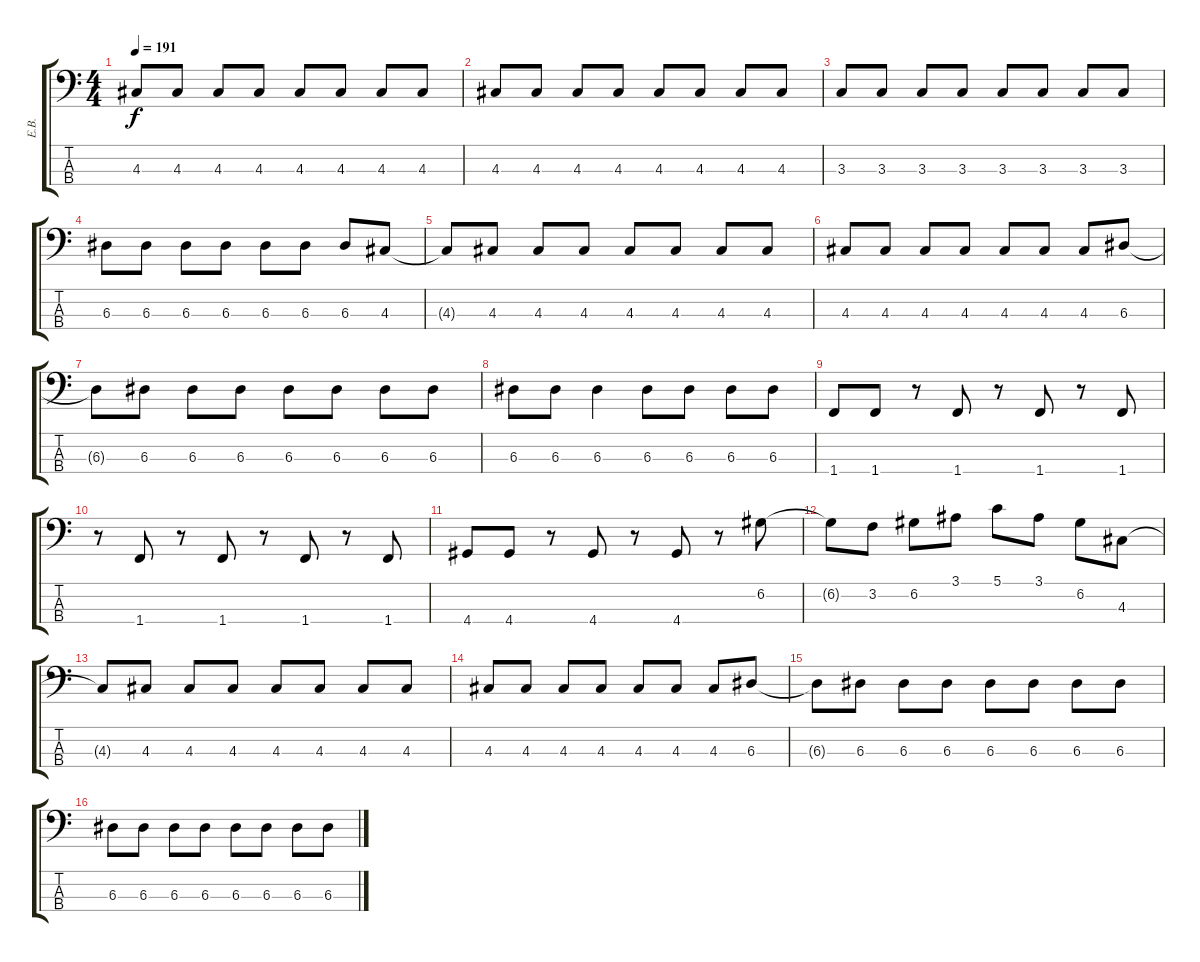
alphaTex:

\track ("E.B." "E.B.") {instrument electricbassfinger}
\staff {score tabs}
\tuning (G2 D2 A1 E1) {hide}
\ts (4 4)
\tempo 191
\clef f4
\ks c
4.3.8{dy f} 4.3.8 4.3.8 4.3.8 4.3.8 4.3.8 4.3.8 4.3.8 |
4.3.8 4.3.8 4.3.8 4.3.8 4.3.8 4.3.8 4.3.8 4.3.8 |
3.3.8 3.3.8 3.3.8 3.3.8 3.3.8 3.3.8 3.3.8 3.3.8 |
6.3.8 6.3.8 6.3.8 6.3.8 6.3.8 6.3.8 6.3.8 4.3.8 |
4.3{t}.8 4.3.8 4.3.8 4.3.8 4.3.8 4.3.8 4.3.8 4.3.8 |
4.3.8 4.3.8 4.3.8 4.3.8 4.3.8 4.3.8 4.3.8 6.3.8 |
6.3{t}.8 6.3.8 6.3.8 6.3.8 6.3.8 6.3.8 6.3.8 6.3.8 |
6.3.8 6.3.8 6.3.4 6.3.8 6.3.8 6.3.8 6.3.8 |
1.4.8 1.4.8 r.8 1.4.8 r.8 1.4.8 r.8 1.4.8 |
r.8 1.4.8 r.8 1.4.8 r.8 1.4.8 r.8 1.4.8 |
4.4.8 4.4.8 r.8 4.4.8 r.8 4.4.8 r.8 6.2.8 |
6.2{t}.8 3.2.8 6.2.8 3.1.8 5.1.8 3.1.8 6.2.8 4.3.8 |
4.3{t}.8 4.3.8 4.3.8 4.3.8 4.3.8 4.3.8 4.3.8 4.3.8 |
4.3.8 4.3.8 4.3.8 4.3.8 4.3.8 4.3.8 4.3.8 6.3.8 |
6.3{t}.8 6.3.8 6.3.8 6.3.8 6.3.8 6.3.8 6.3.8 6.3.8 |
6.3.8 6.3.8 6.3.8 6.3.8 6.3.8 6.3.8 6.3.8 6.3.8
